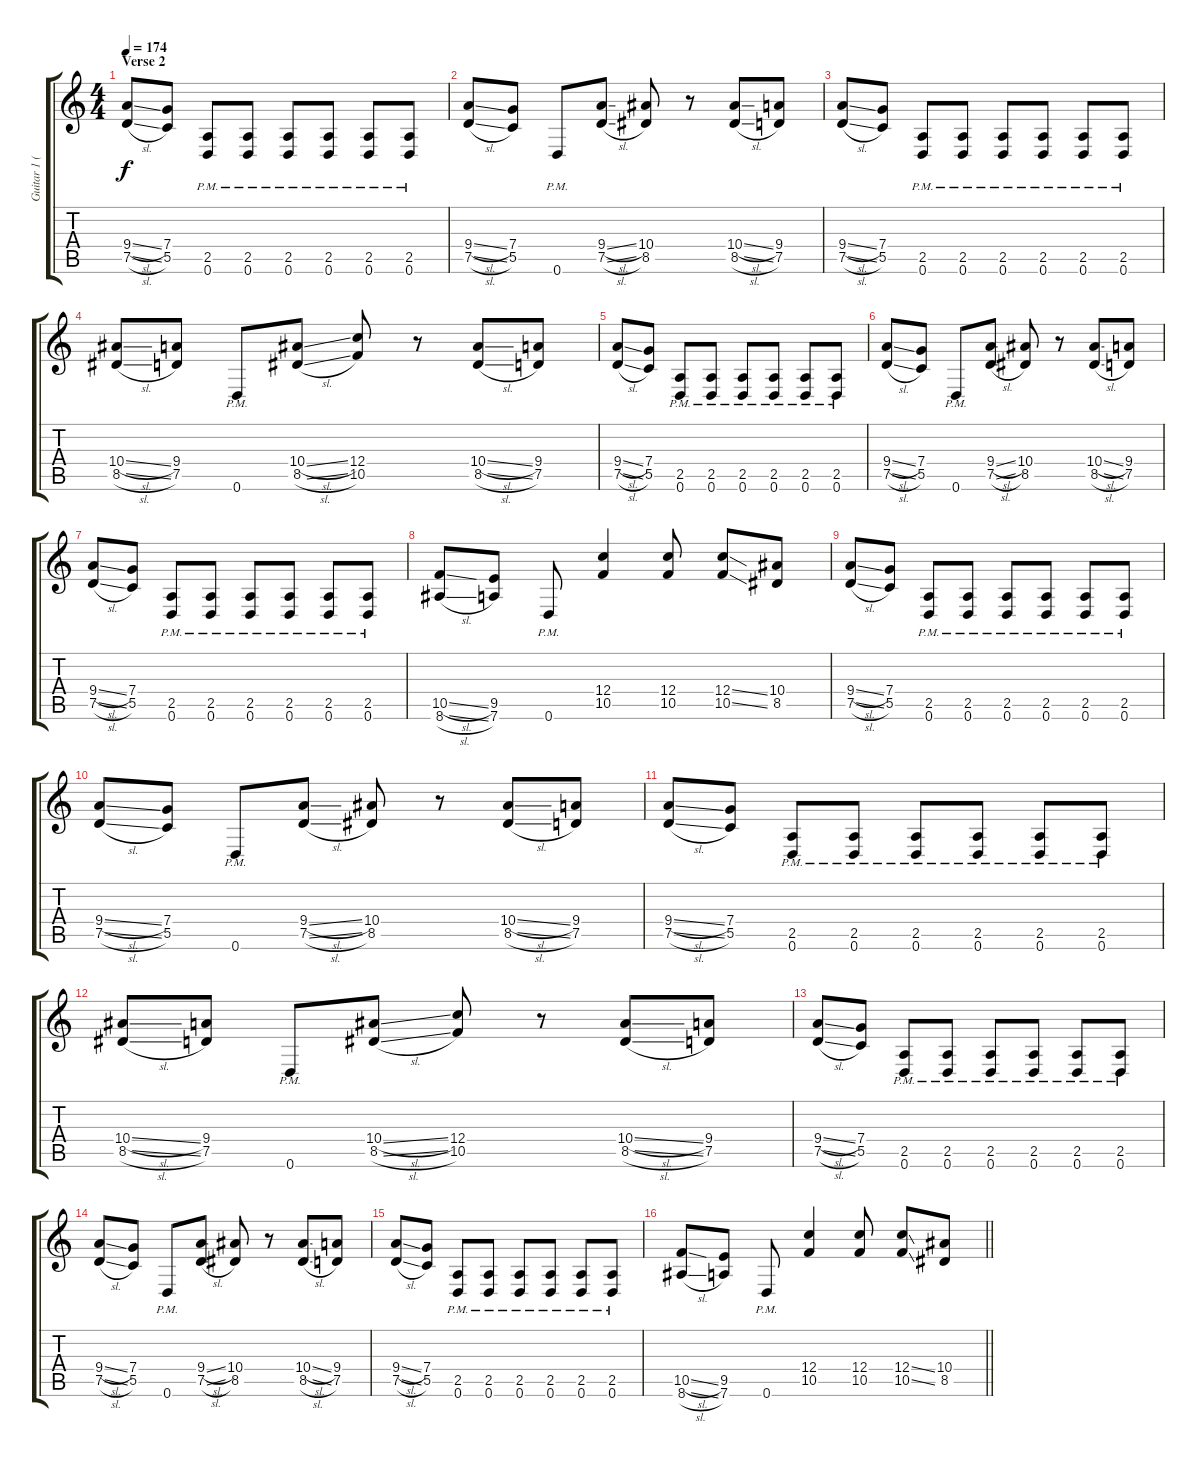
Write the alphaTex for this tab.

\track ("Guitar 1 (Distortion)" "Guitar 1 (") {instrument distortionguitar}
\staff {score tabs}
\tuning (D4 A3 F3 C3 G2 D2) {hide}
\ts (4 4)
\section ("" "Verse 2")
\tempo 174
\clef g2
\ks c
(9.4{sl} 7.5{sl}).8{dy f} (7.4 5.5).8 (2.5{pm} 0.6{pm}).8 (2.5{pm} 0.6{pm}).8 (2.5{pm} 0.6{pm}).8 (2.5{pm} 0.6{pm}).8 (2.5{pm} 0.6{pm}).8 (2.5{pm} 0.6{pm}).8 |
(9.4{sl} 7.5{sl}).8 (7.4 5.5).8 0.6{pm}.8 (9.4{sl} 7.5{sl}).8 (10.4 8.5).8 r.8 (10.4{sl} 8.5{sl}).8 (9.4 7.5).8 |
(9.4{sl} 7.5{sl}).8 (7.4 5.5).8 (2.5{pm} 0.6{pm}).8 (2.5{pm} 0.6{pm}).8 (2.5{pm} 0.6{pm}).8 (2.5{pm} 0.6{pm}).8 (2.5{pm} 0.6{pm}).8 (2.5{pm} 0.6{pm}).8 |
(10.4{sl} 8.5{sl}).8 (9.4 7.5).8 0.6{pm}.8 (10.4{sl} 8.5{sl}).8 (12.4 10.5).8 r.8 (10.4{sl} 8.5{sl}).8 (9.4 7.5).8 |
(9.4{sl} 7.5{sl}).8 (7.4 5.5).8 (2.5{pm} 0.6{pm}).8 (2.5{pm} 0.6{pm}).8 (2.5{pm} 0.6{pm}).8 (2.5{pm} 0.6{pm}).8 (2.5{pm} 0.6{pm}).8 (2.5{pm} 0.6{pm}).8 |
(9.4{sl} 7.5{sl}).8 (7.4 5.5).8 0.6{pm}.8 (9.4{sl} 7.5{sl}).8 (10.4 8.5).8 r.8 (10.4{sl} 8.5{sl}).8 (9.4 7.5).8 |
(9.4{sl} 7.5{sl}).8 (7.4 5.5).8 (2.5{pm} 0.6{pm}).8 (2.5{pm} 0.6{pm}).8 (2.5{pm} 0.6{pm}).8 (2.5{pm} 0.6{pm}).8 (2.5{pm} 0.6{pm}).8 (2.5{pm} 0.6{pm}).8 |
(10.5{sl} 8.6{sl}).8 (9.5 7.6).8 0.6{pm}.8 (12.4 10.5).4 (12.4 10.5).8 (12.4{ss} 10.5{ss}).8 (10.4 8.5).8 |
(9.4{sl} 7.5{sl}).8 (7.4 5.5).8 (2.5{pm} 0.6{pm}).8 (2.5{pm} 0.6{pm}).8 (2.5{pm} 0.6{pm}).8 (2.5{pm} 0.6{pm}).8 (2.5{pm} 0.6{pm}).8 (2.5{pm} 0.6{pm}).8 |
(9.4{sl} 7.5{sl}).8 (7.4 5.5).8 0.6{pm}.8 (9.4{sl} 7.5{sl}).8 (10.4 8.5).8 r.8 (10.4{sl} 8.5{sl}).8 (9.4 7.5).8 |
(9.4{sl} 7.5{sl}).8 (7.4 5.5).8 (2.5{pm} 0.6{pm}).8 (2.5{pm} 0.6{pm}).8 (2.5{pm} 0.6{pm}).8 (2.5{pm} 0.6{pm}).8 (2.5{pm} 0.6{pm}).8 (2.5{pm} 0.6{pm}).8 |
(10.4{sl} 8.5{sl}).8 (9.4 7.5).8 0.6{pm}.8 (10.4{sl} 8.5{sl}).8 (12.4 10.5).8 r.8 (10.4{sl} 8.5{sl}).8 (9.4 7.5).8 |
(9.4{sl} 7.5{sl}).8 (7.4 5.5).8 (2.5{pm} 0.6{pm}).8 (2.5{pm} 0.6{pm}).8 (2.5{pm} 0.6{pm}).8 (2.5{pm} 0.6{pm}).8 (2.5{pm} 0.6{pm}).8 (2.5{pm} 0.6{pm}).8 |
(9.4{sl} 7.5{sl}).8 (7.4 5.5).8 0.6{pm}.8 (9.4{sl} 7.5{sl}).8 (10.4 8.5).8 r.8 (10.4{sl} 8.5{sl}).8 (9.4 7.5).8 |
(9.4{sl} 7.5{sl}).8 (7.4 5.5).8 (2.5{pm} 0.6{pm}).8 (2.5{pm} 0.6{pm}).8 (2.5{pm} 0.6{pm}).8 (2.5{pm} 0.6{pm}).8 (2.5{pm} 0.6{pm}).8 (2.5{pm} 0.6{pm}).8 |
\barLineRight lightlight
(10.5{sl} 8.6{sl}).8 (9.5 7.6).8 0.6{pm}.8 (12.4 10.5).4 (12.4 10.5).8 (12.4{ss} 10.5{ss}).8 (10.4 8.5).8
